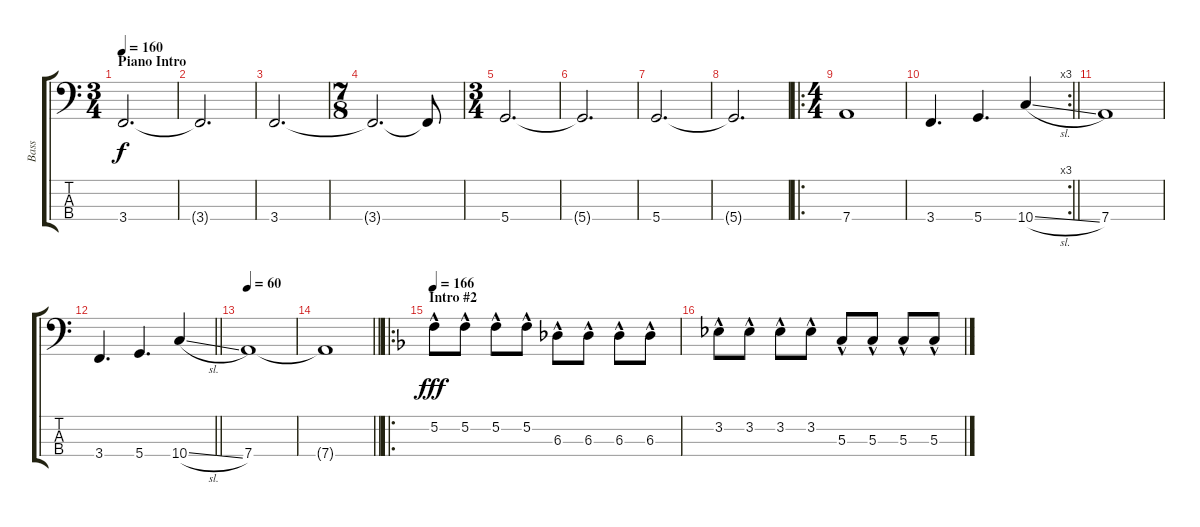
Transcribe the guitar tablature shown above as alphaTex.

\track ("Bass" "Bass") {instrument electricbassfinger}
\staff {score tabs}
\tuning (F2 C2 G1 D1) {hide}
\ts (3 4)
\section ("" "Piano Intro")
\tempo 160
\tempo 95
\tempo 160
\clef f4
\ks c
3.4.2{d dy f instrument fretlessbass} |
3.4{t}.2{d} |
3.4.2{d} |
\ts (7 8)
3.4{t}.2{d} 3.4{t}.8 |
\ts (3 4)
5.4.2{d} |
5.4{t}.2{d} |
5.4.2{d} |
5.4{t}.2{d} |
\ro
\ts (4 4)
7.4.1 |
\rc 3
\barLineRight lightlight
3.4.4{d} 5.4.4{d} 10.4{sl}.4 |
\section ("" " ")
7.4.1 |
\barLineRight lightlight
3.4.4{d} 5.4.4{d} 10.4{sl}.4 |
\tempo 60
7.4.1 |
\barLineRight lightlight
7.4{t}.1 |
\ro
\section ("" "Intro #2")
\tempo 166
\ks f
5.2{hac}.8{dy fff} 5.2{hac}.8 5.2{hac}.8 5.2{hac}.8 6.3{hac}.8 6.3{hac}.8 6.3{hac}.8 6.3{hac}.8 |
3.2{hac}.8 3.2{hac}.8 3.2{hac}.8 3.2{hac}.8 5.3{hac}.8 5.3{hac}.8 5.3{hac}.8 5.3{hac}.8
